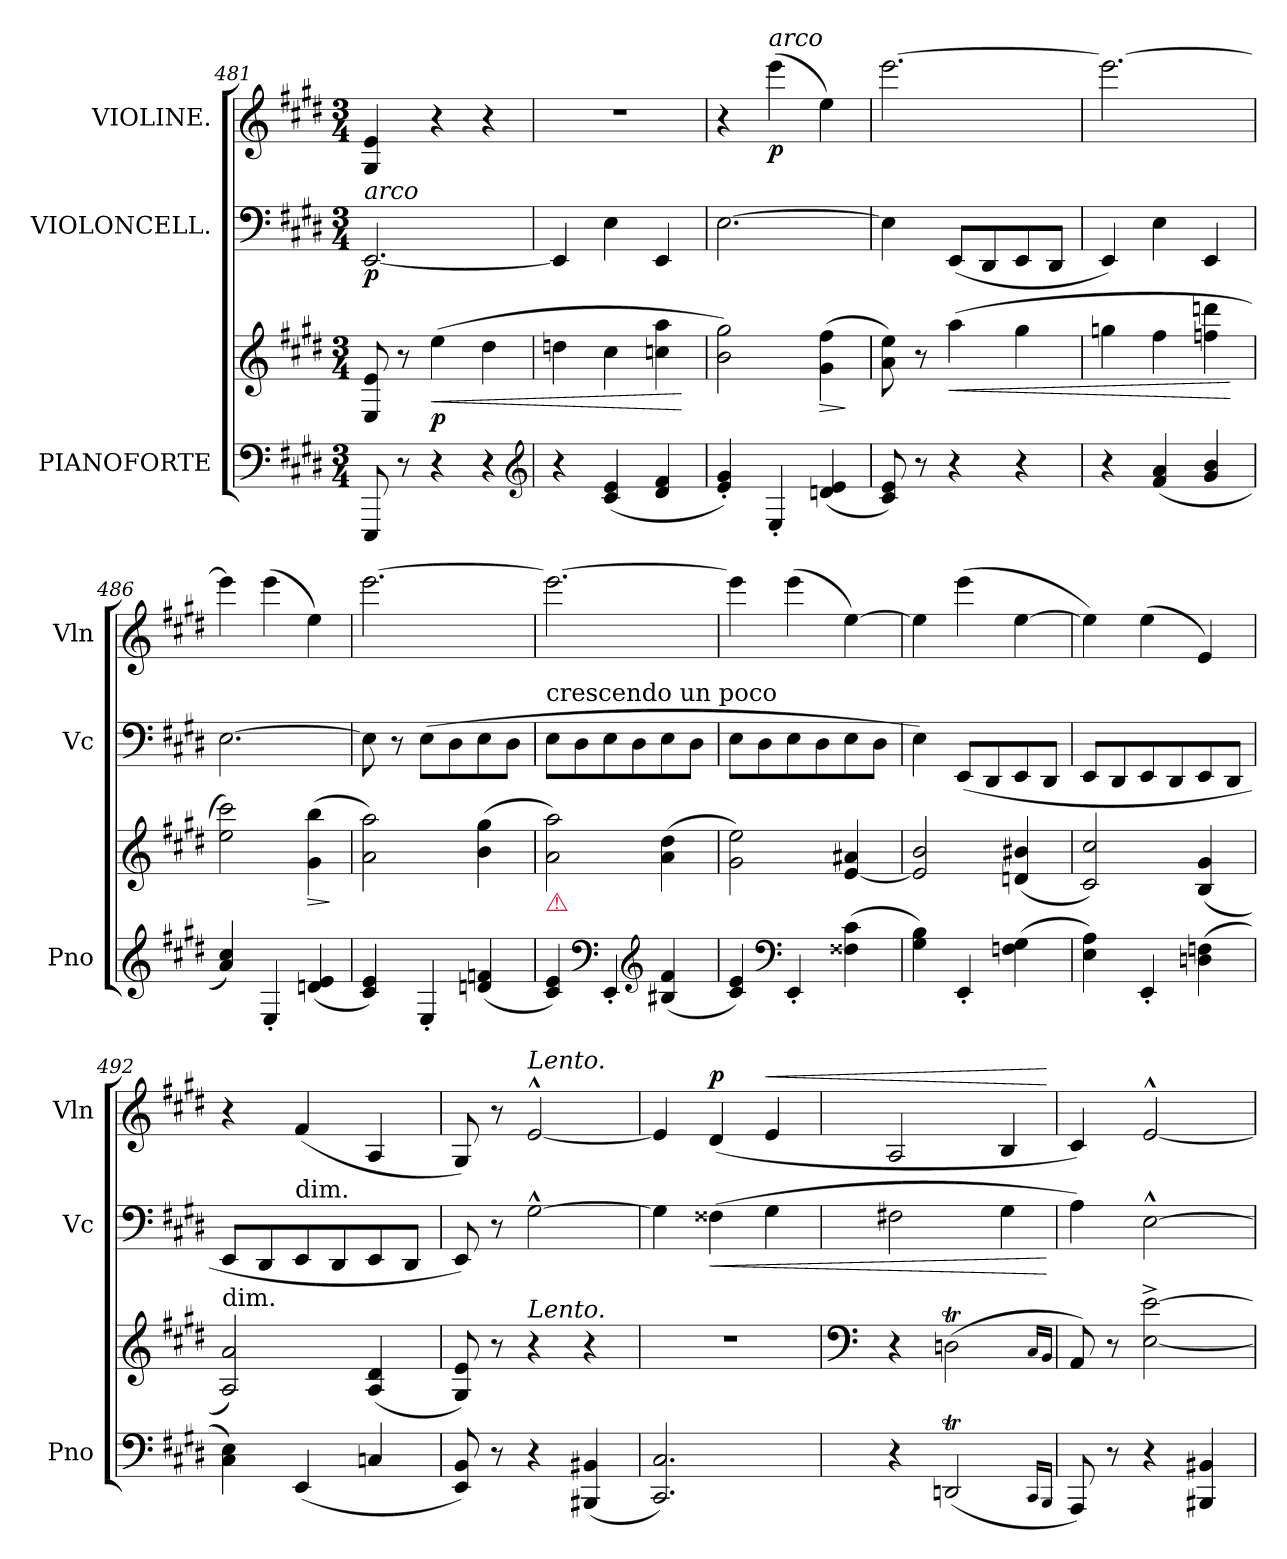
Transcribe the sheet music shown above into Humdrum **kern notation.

**kern	**kern	**dynam	**kern	**dynam	**kern	**dynam
*part3	*part3	*part3	*part2	*part2	*part1	*part1
*staff4	*staff3	*staff3/4	*staff2	*staff2	*staff1	*staff1
*I"PIANOFORTE	*	*	*I"VIOLONCELL.	*	*I"VIOLINE.	*
*I'Pno	*	*	*I'Vc	*	*I'Vln	*
*clefF4	*clefG2	*	*clefF4	*	*clefG2	*
*k[f#c#g#d#]	*k[f#c#g#d#]	*	*k[f#c#g#d#]	*	*k[f#c#g#d#]	*
*M3/4	*M3/4	*	*M3/4	*	*M3/4	*
=481	=481	=481	=481	=481	=481	=481
!	!	!	!LO:TX:a:i:t=arco	!	!	!
8EEE/	8E/ 8e/	.	[2.EE/	p	4G#/ 4e/	.
8r	8r	.	.	.	.	.
!	!	!LO:HP:b	!	!	!	!
4r	(4ee\	< p	.	.	4r	.
4r	4dd#\	.	.	.	4r	.
*clefG2	*	*	*	*	*	*
=482	=482	=482	=482	=482	=482	=482
4r	4ddn\	.	4EE/]	.	2.r	.
(4c#/ 4e/	4cc#\	.	4E\	.	.	.
4d#/ 4f#/	4ccn\ 4aa\	.	4EE/	.	.	.
.	.	[	.	.	.	.
=483	=483	=483	=483	=483	=483	=483
4e'/ 4g#'/)	2b\ 2gg#\)	.	[2.E\	.	4r	.
!	!	!	!	!	!LO:TX:a:i:t=arco	!
4E'/	.	.	.	.	(4eee\	p
!	!	!LO:HP:b	!	!	!	!
(4dn/ 4e/	(4g#\ 4ff#\	>	.	.	4ee\)	.
.	.	]	.	.	.	.
=484	=484	=484	=484	=484	=484	=484
8c#/ 8e/)	8a\ 8ee\)	.	4E\]	.	[2.eee\	.
8r	8r	.	.	.	.	.
!	!	!LO:HP:b	!	!	!	!
4r	(4aa\	<	(8EE/L	.	.	.
.	.	.	8DD#/	.	.	.
4r	4gg#\	.	8EE/	.	.	.
.	.	.	8DD#/J	.	.	.
=485	=485	=485	=485	=485	=485	=485
4r	4ggn\	.	4EE/)	.	2.eee\_	.
(4f#/ 4a/	4ff#\	.	4E\	.	.	.
4g#/ 4b/	4ffn\ 4dddn\	.	4EE/	.	.	.
.	.	[	.	.	.	.
=486	=486	=486	=486	=486	=486	=486
4a/ 4cc#/)	2ee\ 2ccc#\)	.	[2.E\	.	4eee\]	.
4E'</	.	.	.	.	(4eee\	.
!	!	!LO:HP:b	!	!	!	!
(4dn/ 4e/	(4g#\ 4bb\	>	.	.	4ee\)	.
.	.	]	.	.	.	.
=487	=487	=487	=487	=487	=487	=487
4c#/ 4e/)	2a\ 2aa\)	.	8E\]	.	[2.eee\	.
.	.	.	8r	.	.	.
4E'</	.	.	(8E\L	.	.	.
.	.	.	8D#\	.	.	.
(4dn/ 4fn/	(4b\ 4gg#\	.	8E\	.	.	.
.	.	.	8D#\J	.	.	.
=488	=488	=488	=488	=488	=488	=488
!	!	!	!LO:TX:t=crescendo un poco	!	!	!
!	!LO:TX:b:color=crimson:t=⚠	!	!	!	!	!
4c#/ 4e/)	2a\ 2aa\)	.	8E\L	.	2.eee\_	.
.	.	.	8D#\	.	.	.
*clefF4	*	*	*	*	*	*
4EE'/	.	.	8E\	.	.	.
.	.	.	8D#\	.	.	.
*clefG2	*	*	*	*	*	*
(4B#X/ 4f#/	(4a\ 4dd#\	.	8E\	.	.	.
.	.	.	8D#\J	.	.	.
=489	=489	=489	=489	=489	=489	=489
4c#/ 4e/)	2g#\ 2ee\)	.	8E\L	.	4eee\]	.
.	.	.	8D#\	.	.	.
*clefF4	*	*	*	*	*	*
4EE'/	.	.	8E\	.	(4eee\	.
.	.	.	8D#\	.	.	.
(4F##X\ 4c#\	[4e/ 4a#X/	.	8E\	.	[4ee\)	.
.	.	.	8D#\J	.	.	.
=490	=490	=490	=490	=490	=490	=490
4G#\ 4B\)	2e]/ 2b/	.	4E\)	.	4ee\]	.
4EE'/	.	.	(8EE/L	.	(4eee\	.
.	.	.	8DD#/	.	.	.
(4Fn\ 4G#\	(4dn/ 4b#X/	.	8EE/	.	[4ee\	.
.	.	.	8DD#/J	.	.	.
=491	=491	=491	=491	=491	=491	=491
4E\ 4A\)	2c#/ 2cc#/)	.	8EE/L	.	4ee\])	.
.	.	.	8DD#/	.	.	.
4EE'/	.	.	8EE/	.	(4ee\	.
.	.	.	8DD#/	.	.	.
(4Dn\ 4Fn\	(4B/ 4g#/	.	8EE/	.	4e/)	.
.	.	.	8DD#/J	.	.	.
=492	=492	=492	=492	=492	=492	=492
!	!LO:TX:t=dim.	!	!	!	!	!
4C#\ 4E\)	2A/ 2a/)	.	8EE/L	.	4r	.
.	.	.	8DD#/	.	.	.
!	!	!	!LO:TX:t=dim.	!	!	!
(4EE/	.	.	8EE/	.	(4f#/	.
.	.	.	8DD#/	.	.	.
4Cn/	(4A/ 4d#/	.	8EE/	.	4A/	.
.	.	.	8DD#/J	.	.	.
=493	=493	=493	=493	=493	=493	=493
8EE/ 8BB/)	8G#/ 8e/)	.	8EE/)	.	8G#/)	.
8r	8r	.	8r	.	8r	.
!	!	!	!	!	!LO:TX:a:i:t=Lento.	!
!	!LO:TX:a:i:t=Lento.	!	!	!	!	!
4r	4r	.	[2G#^^\	.	[2e^^/	.
(4BBB#X/ 4BB#X/	4r	.	.	.	.	.
=494	=494	=494	=494	=494	=494	=494
2.CC#/ 2.C#/)	2.r	.	4G#\]	.	4e/]	.
!	!	!	!	!LO:HP:b	!	!LO:DY:a
.	.	.	(4F##X\	<	(4d#/	p
!	!	!	!	!	!	!LO:HP:a
.	.	.	4G#\	.	4e/	<
=495	=495	=495	=495	=495	=495	=495
*	*clefF4	*	*	*	*	*
4r	4r	.	2F#X\	.	2A/	.
(2DDnT/	(2DnT\	.	.	.	.	.
.	.	.	4G#\	.	4B/	.
16qqCC#/LL	16qqC#/LL	.	.	.	.	.
16qqBBB/JJ	16qqBB/JJ	.	.	.	.	.
.	.	.	.	[	.	[
=496	=496	=496	=496	=496	=496	=496
8AAA/)	8AA/)	.	4A\)	.	4c#/)	.
8r	8r	.	.	.	.	.
4r	[2E^>\ [2e^>\	.	[2E^^\	.	[2e^^/	.
4BBB#X/ 4BB#X/	.	.	.	.	.	.
=	=	=	=	=	=	=
*-	*-	*-	*-	*-	*-	*-
